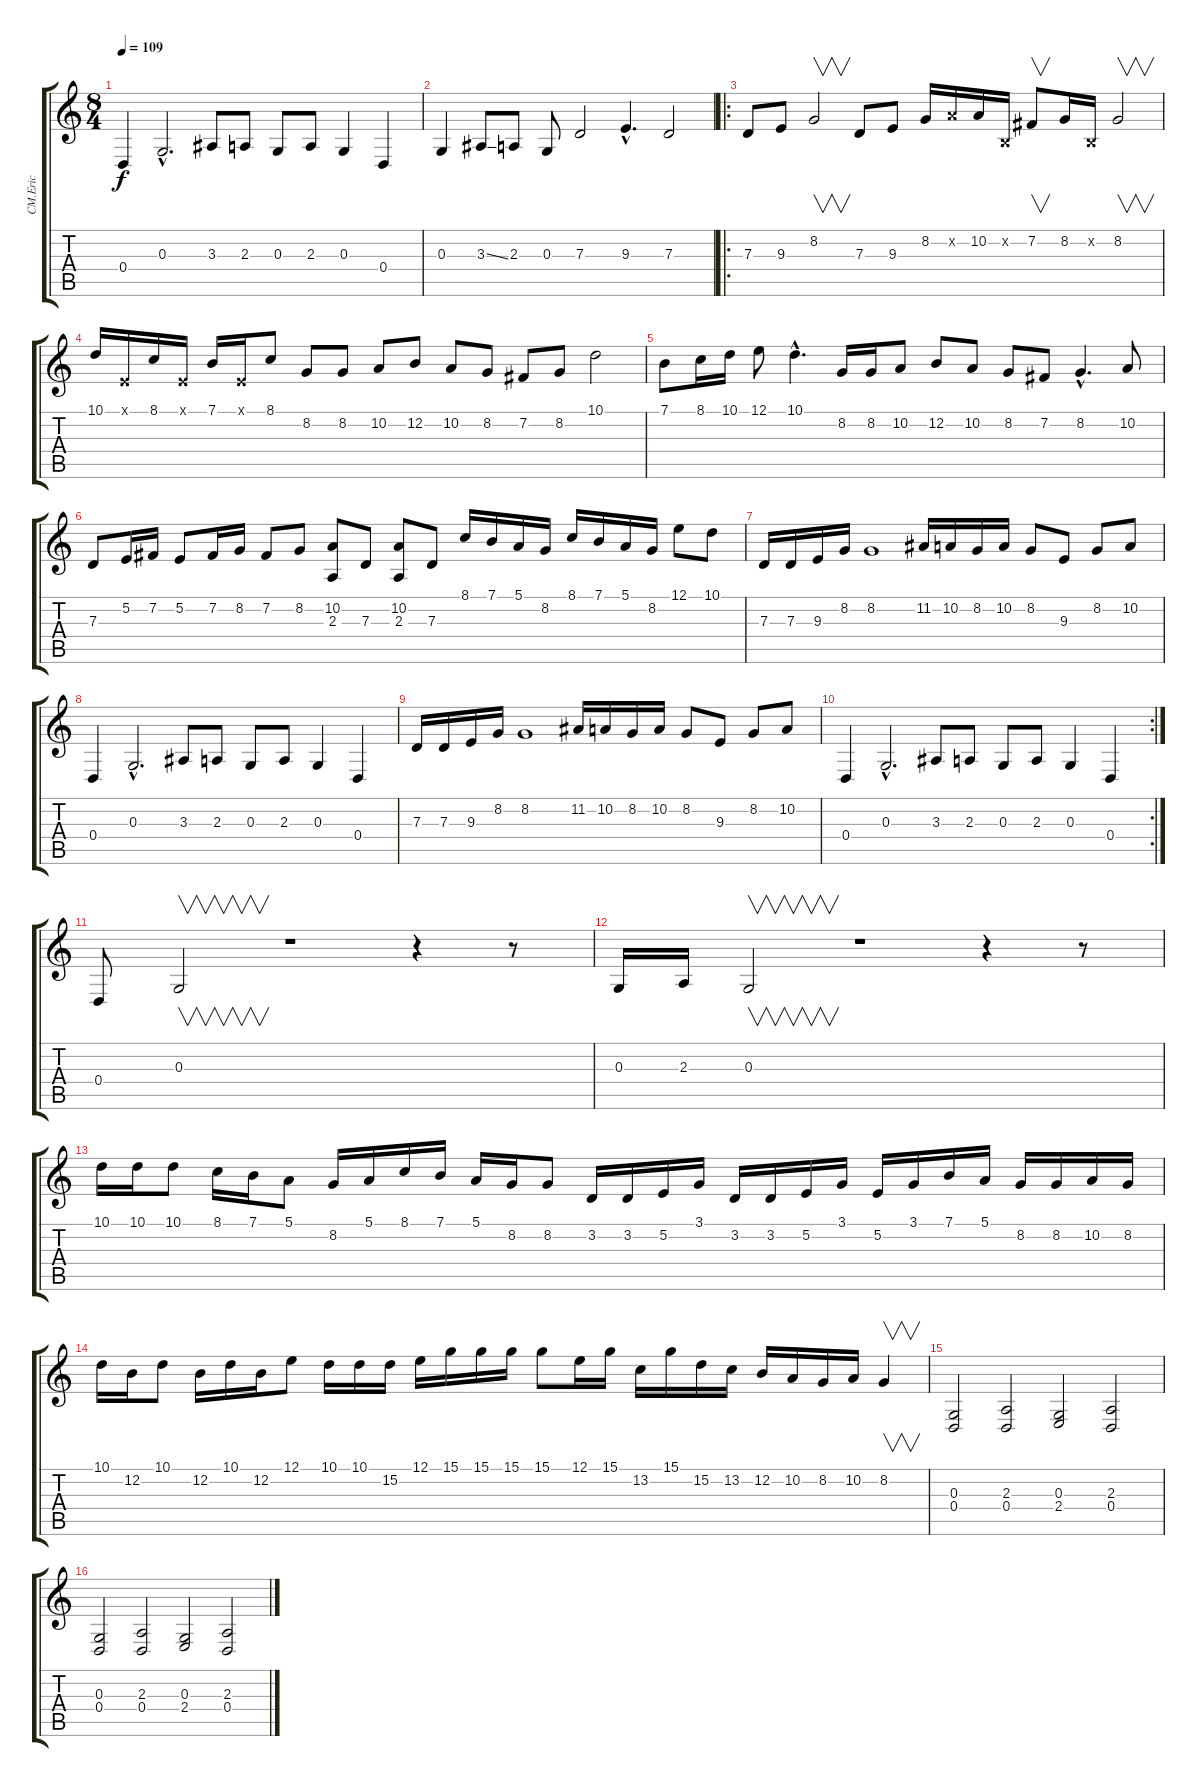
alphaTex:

\track ("CM.Eric" "CM.Eric") {instrument violin}
\staff {score tabs}
\tuning (E4 B3 G3 D3 A2 E2) {hide}
\ts (8 4)
\tempo 109
\clef g2
\ks c
0.4.4{dy f instrument violin} 0.3{hac}.2{d} 3.3.8 2.3.8 0.3.8 2.3.8 0.3.4 0.4.4 |
0.3.4 3.3{ss}.8 2.3.8 0.3.8 7.3.2 9.3{hac}.4{d} 7.3.2 |
\ro
7.3.8 9.3.8 8.2.2{v} 7.3.8 9.3.8 8.2.16 10.2{x}.16 10.2.16 0.2{x}.16 7.2.8{v} 8.2.16 0.2{x}.16 8.2.2{v} |
10.1.16 0.1{x}.16 8.1.16 0.1{x}.16 7.1.16 0.1{x}.16 8.1.8 8.2.8 8.2.8 10.2.8 12.2.8 10.2.8 8.2.8 7.2.8 8.2.8 10.1.2 |
7.1.8 8.1.16 10.1.16 12.1.8 10.1{hac}.4{d} 8.2.16 8.2.16 10.2.8 12.2.8 10.2.8 8.2.8 7.2.8 8.2{hac}.4{d} 10.2.8 |
7.3.8 5.2.16 7.2.16 5.2.8 7.2.16 8.2.16 7.2.8 8.2.8 (10.2 2.3).8 7.3.8 (10.2 2.3).8 7.3.8 8.1.16 7.1.16 5.1.16 8.2.16 8.1.16 7.1.16 5.1.16 8.2.16 12.1.8 10.1.8 |
7.3.16 7.3.16 9.3.16 8.2.16 8.2.1 11.2.16 10.2.16 8.2.16 10.2.16 8.2.8 9.3.8 8.2.8 10.2.8 |
0.4.4 0.3{hac}.2{d} 3.3.8 2.3.8 0.3.8 2.3.8 0.3.4 0.4.4 |
7.3.16 7.3.16 9.3.16 8.2.16 8.2.1 11.2.16 10.2.16 8.2.16 10.2.16 8.2.8 9.3.8 8.2.8 10.2.8 |
\rc 2
0.4.4 0.3{hac}.2{d} 3.3.8 2.3.8 0.3.8 2.3.8 0.3.4 0.4.4 |
0.4.8 0.3.2{v} r.1 r.4 r.8 |
0.3.16 2.3.16 0.3.2{v} r.1 r.4 r.8 |
10.1.16 10.1.16 10.1.8 8.1.16 7.1.16 5.1.8 8.2.16 5.1.16 8.1.16 7.1.16 5.1.16 8.2.16 8.2.8 3.2.16 3.2.16 5.2.16 3.1.16 3.2.16 3.2.16 5.2.16 3.1.16 5.2.16 3.1.16 7.1.16 5.1.16 8.2.16 8.2.16 10.2.16 8.2.16 |
10.1.16 12.2.16 10.1.8 12.2.16 10.1.16 12.2.16 12.1.8 10.1.16 10.1.16 15.2.16 12.1.16 15.1.16 15.1.16 15.1.16 15.1.8 12.1.16 15.1.16 13.2.16 15.1.16 15.2.16 13.2.16 12.2.16 10.2.16 8.2.16 10.2.16 8.2.4{v} |
(0.3 0.4).2 (2.3 0.4).2 (0.3 2.4).2 (2.3 0.4).2 |
(0.3 0.4).2 (2.3 0.4).2 (0.3 2.4).2 (2.3 0.4).2
